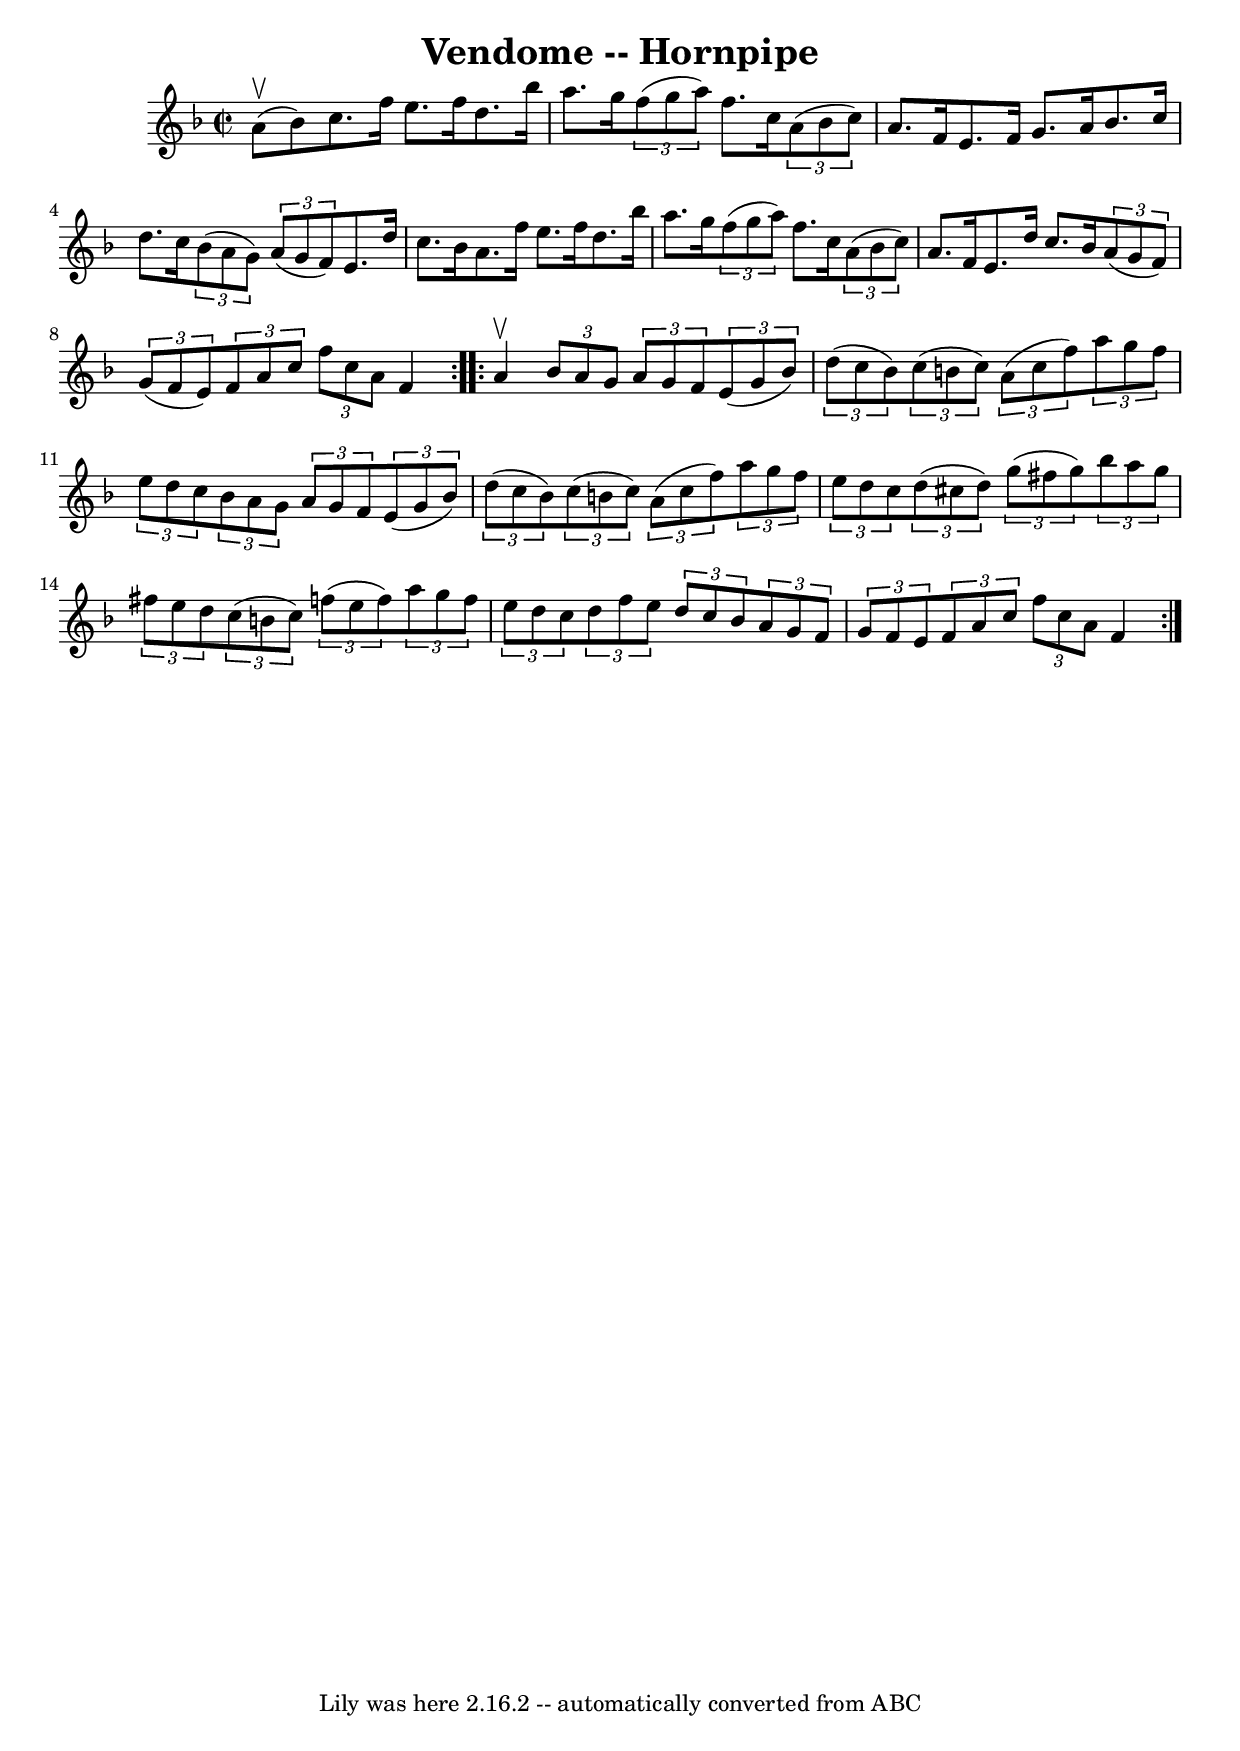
\version "2.16.2"
\include "Mammoth.ily"
\header {
  %% book = "Cole's 1000 Fiddle Tunes"
  crossRefNumber = "1"
  footnotes = ""
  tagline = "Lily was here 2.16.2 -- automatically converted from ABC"
  title = "Vendome -- Hornpipe"

}
voicedefault =  {



  \repeat volta 2 {

    \override Staff.TimeSignature #'style = #'C
    \time 2/2 
    \key f \major
    a'8 (^\upbow bes'8) |
    c''8. f''16 
    e''8. f''16 d''8. bes''16 a''8. g''16  |
    
    \times 2/3 { f''8 (g''8 a''8) 
	       } f''8. c''16    \times 2/3 {   
		 a'8 (bes'8 c''8) 
	       } a'8. f'16  |
    e'8. f'16 g'8.   
    a'16 bes'8. c''16 d''8. c''16  |
    \times 2/3 { bes'8 (
		 a'8 g'8) 
	       }   \times 2/3 { a'8 (g'8 f'8) 
			      } e'8. d''16    
    c''8. bes'16  |
    a'8. f''16 e''8. f''16 d''8.    
    bes''16 a''8. g''16  |
    \times 2/3 { f''8 (g''8 a''8) 

	       } f''8. c''16    \times 2/3 { a'8 (bes'8 c''8) 
					   } a'8. f'16 
    |
    e'8. d''16 c''8. bes'16    \times 2/3 { a'8 (g'8    
					    f'8) 
					  }   \times 2/3 { g'8 (f'8 e'8) 
							 } |
    \times 2/3 { f'8 
		 a'8 c''8  
	       }   \times 2/3 { f''8 c''8 a'8  
			      } f'4  
  }     

  \repeat volta 2 {
    a'4^\upbow |
    \times 2/3 { bes'8 a'8 g'8  
	       }  
    \times 2/3 { a'8 g'8 f'8  
	       }   \times 2/3 { e'8 (g'8 bes'8) 

			      }   \times 2/3 { d''8 (c''8 bes'8) 
					     } |
    \times 2/3 { c''8 
		 (b'8 c''8) 
	       }   \times 2/3 { a'8 (c''8 f''8) 
			      }   
    \times 2/3 { a''8 g''8 f''8  
	       }   \times 2/3 { e''8 d''8 c''8  
			      } 
    |
    \times 2/3 { bes'8 a'8 g'8  
	       }   \times 2/3 { a'8 g'8  
				f'8  
			      }   \times 2/3 { e'8 (g'8 bes'8) 
					     }   \times 2/3 { d''8 (
							      c''8 bes'8) 
							    } |
    \times 2/3 { c''8 (b'8 c''8) 
	       }   
    \times 2/3 { a'8 (c''8 f''8) 
	       }   \times 2/3 { a''8 g''8 f''8 
				
			      }   \times 2/3 { e''8 d''8 c''8  
					     } |
    \times 2/3 { d''8 (
		 cis''8 d''8) 
	       }   \times 2/3 { g''8 (fis''8 g''8) 
			      }   
    \times 2/3 { bes''8 a''8 g''8  
	       }   \times 2/3 { fis''8 e''8    
				d''8  
			      } |
    \times 2/3 { c''8 (b'8 c''8) 
	       }   \times 2/3 {   
		 f''8 (e''8 f''8) 
	       }   \times 2/3 { a''8 g''8 f''8  
			      }   
    \times 2/3 { e''8 d''8 c''8  
	       } |
    \times 2/3 { d''8 f''8 
		 e''8  
	       }   \times 2/3 { d''8 c''8 bes'8  
			      }   \times 2/3 { a'8    
					       g'8 f'8  
					     }   \times 2/3 { g'8 f'8 e'8  
							    } |
    \times 2/3 { f'8 
		 a'8 c''8  
	       }   \times 2/3 { f''8 c''8 a'8  
			      } f'4  
  }   

}

\score{
  <<

    \context Staff="default"
    {
      \voicedefault 
      
    }

  >>
  \layout {
    
  }
  \midi {
  }

}
